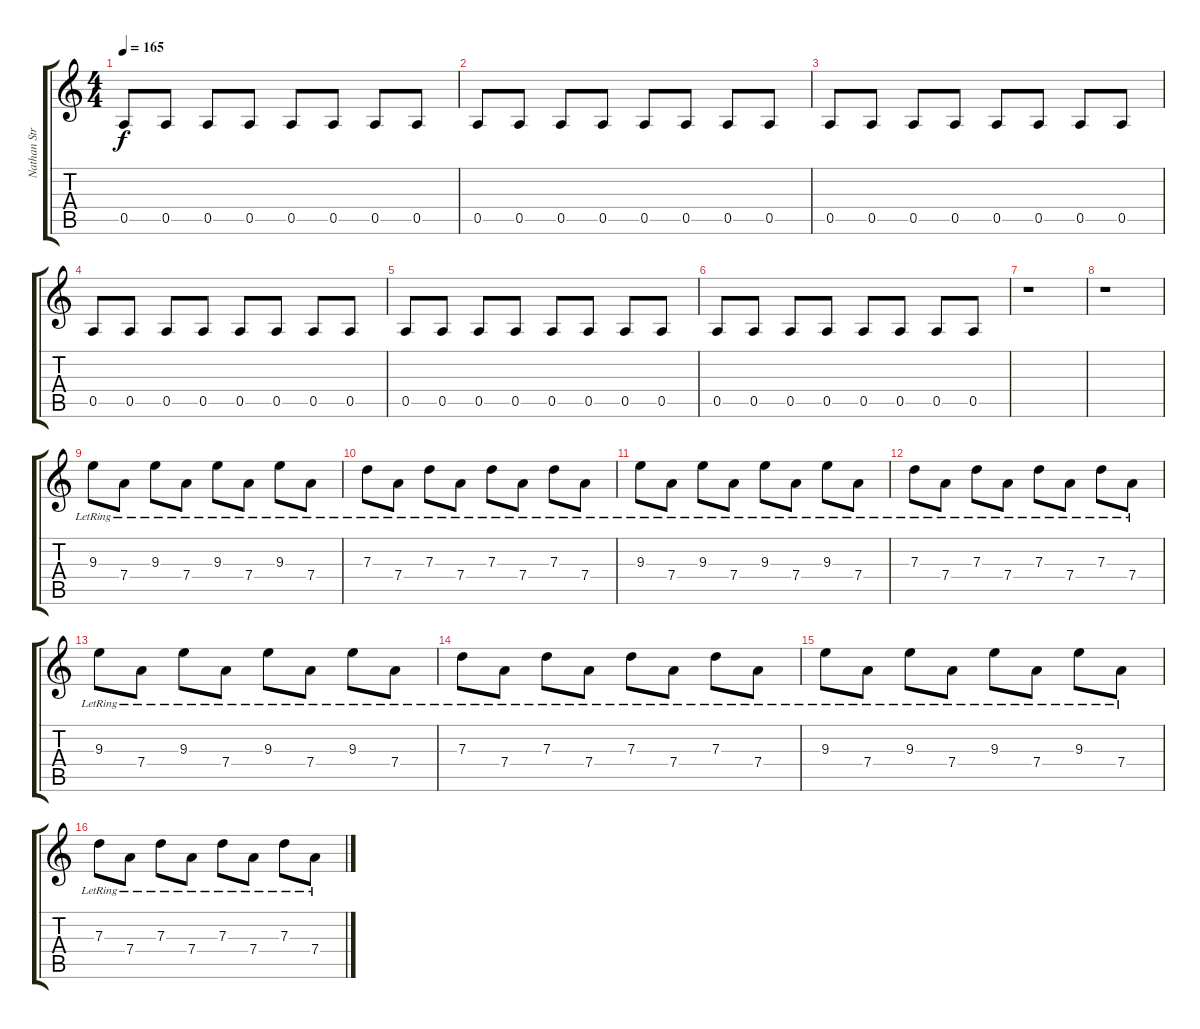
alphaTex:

\track ("Nathan Strayer" "Nathan Str") {instrument distortionguitar}
\staff {score tabs}
\tuning (E4 B3 G3 D3 A2 D2) {hide}
\ts (4 4)
\tempo 165
\clef g2
\ks c
0.5.8{dy f} 0.5.8 0.5.8 0.5.8 0.5.8 0.5.8 0.5.8 0.5.8 |
0.5.8 0.5.8 0.5.8 0.5.8 0.5.8 0.5.8 0.5.8 0.5.8 |
0.5.8 0.5.8 0.5.8 0.5.8 0.5.8 0.5.8 0.5.8 0.5.8 |
0.5.8 0.5.8 0.5.8 0.5.8 0.5.8 0.5.8 0.5.8 0.5.8 |
0.5.8 0.5.8 0.5.8 0.5.8 0.5.8 0.5.8 0.5.8 0.5.8 |
0.5.8 0.5.8 0.5.8 0.5.8 0.5.8 0.5.8 0.5.8 0.5.8 |
r.1 |
r.1 |
9.3{lr}.8 7.4{lr}.8 9.3{lr}.8 7.4{lr}.8 9.3{lr}.8 7.4{lr}.8 9.3{lr}.8 7.4{lr}.8 |
7.3{lr}.8 7.4{lr}.8 7.3{lr}.8 7.4{lr}.8 7.3{lr}.8 7.4{lr}.8 7.3{lr}.8 7.4{lr}.8 |
9.3{lr}.8 7.4{lr}.8 9.3{lr}.8 7.4{lr}.8 9.3{lr}.8 7.4{lr}.8 9.3{lr}.8 7.4{lr}.8 |
7.3{lr}.8 7.4{lr}.8 7.3{lr}.8 7.4{lr}.8 7.3{lr}.8 7.4{lr}.8 7.3{lr}.8 7.4{lr}.8 |
9.3{lr}.8 7.4{lr}.8 9.3{lr}.8 7.4{lr}.8 9.3{lr}.8 7.4{lr}.8 9.3{lr}.8 7.4{lr}.8 |
7.3{lr}.8 7.4{lr}.8 7.3{lr}.8 7.4{lr}.8 7.3{lr}.8 7.4{lr}.8 7.3{lr}.8 7.4{lr}.8 |
9.3{lr}.8 7.4{lr}.8 9.3{lr}.8 7.4{lr}.8 9.3{lr}.8 7.4{lr}.8 9.3{lr}.8 7.4{lr}.8 |
7.3{lr}.8 7.4{lr}.8 7.3{lr}.8 7.4{lr}.8 7.3{lr}.8 7.4{lr}.8 7.3{lr}.8 7.4{lr}.8
